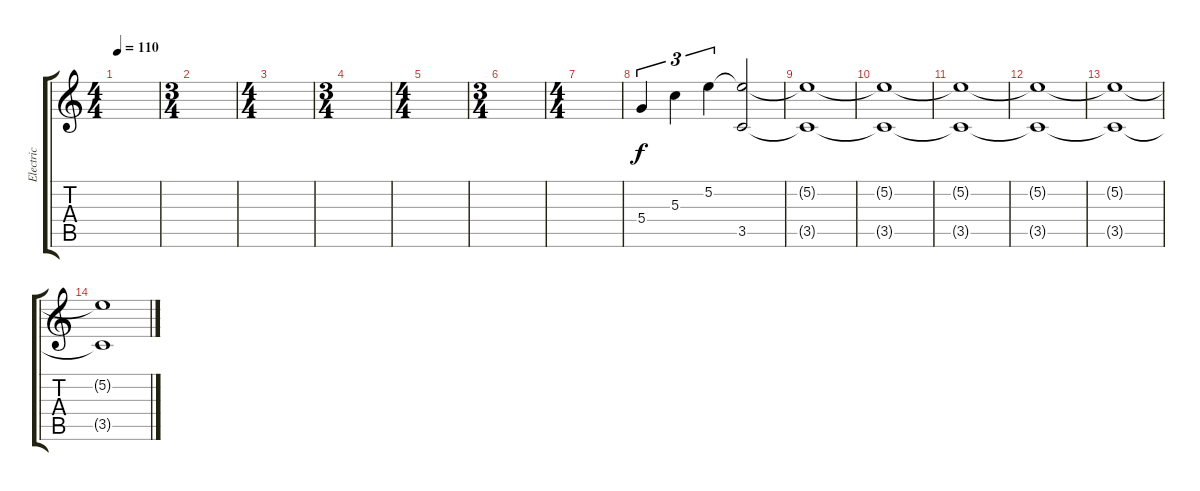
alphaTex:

\track ("Electric" "Electric") {instrument overdrivenguitar}
\staff {score tabs}
\tuning (E4 B3 G3 D3 A2 E2) {hide}
\ts (4 4)
\tempo 110
\clef g2
\ks c
|
\ts (3 4)
|
\ts (4 4)
|
\ts (3 4)
|
\ts (4 4)
|
\ts (3 4)
|
\ts (4 4)
|
5.4.4{tu (3 2)} 5.3.4{tu (3 2)} 5.2.4{tu (3 2)} (5.2{t} 3.5).2 |
(5.2{t} 3.5{t}).1 |
(5.2{t} 3.5{t}).1 |
(5.2{t} 3.5{t}).1 |
(5.2{t} 3.5{t}).1 |
(5.2{t} 3.5{t}).1 |
(5.2{t} 3.5{t}).1
